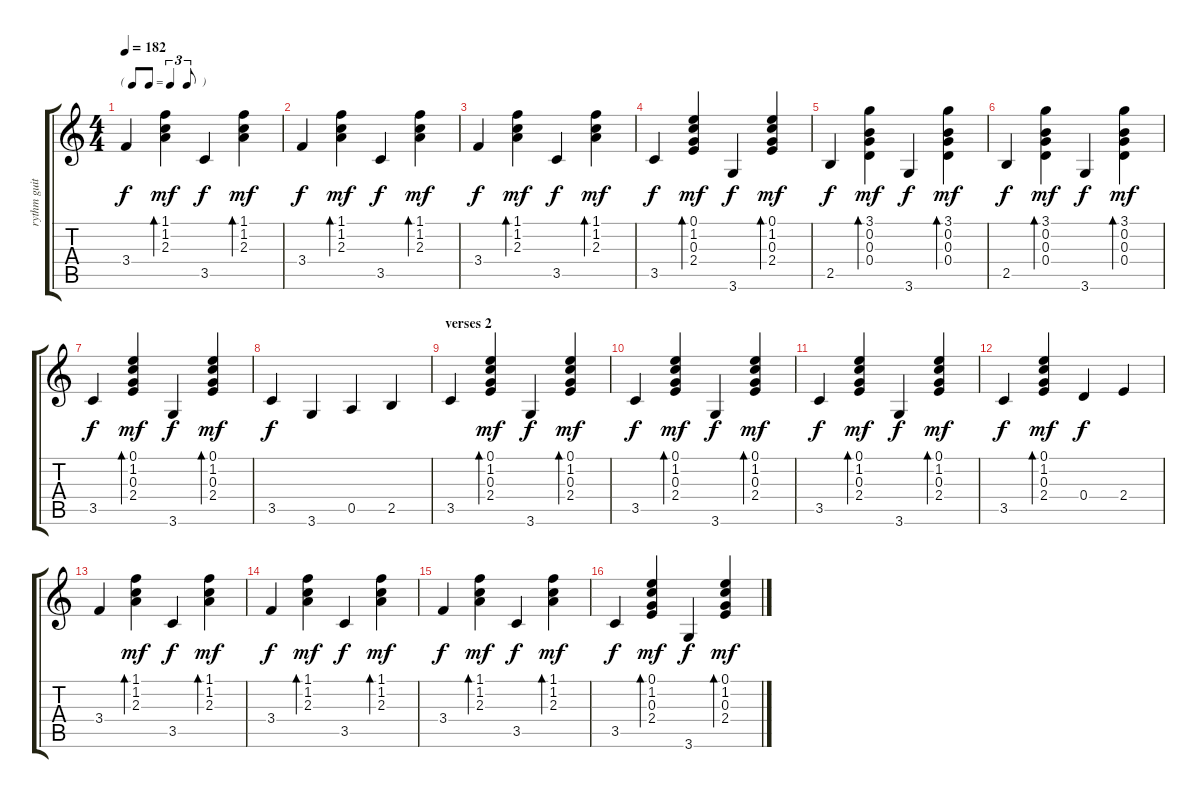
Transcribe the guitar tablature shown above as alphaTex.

\track ("rythm guitar" "rythm guit") {instrument acousticguitarsteel}
\staff {score tabs}
\tuning (E4 B3 G3 D3 A2 E2) {hide}
\ts (4 4)
\tf triplet8th
\tempo 182
\clef g2
\ks c
3.4.4{dy f} (1.1 1.2 2.3).4{bd 60 dy mf} 3.5.4{dy f} (1.1 1.2 2.3).4{bd 120 dy mf} |
3.4.4{dy f} (1.1 1.2 2.3).4{bd 60 dy mf} 3.5.4{dy f} (1.1 1.2 2.3).4{bd 120 dy mf} |
3.4.4{dy f} (1.1 1.2 2.3).4{bd 60 dy mf} 3.5.4{dy f} (1.1 1.2 2.3).4{bd 120 dy mf} |
3.5.4{dy f} (0.1 1.2 0.3 2.4).4{bd 60 dy mf} 3.6.4{dy f} (0.1 1.2 0.3 2.4).4{bd 60 dy mf} |
2.5.4{dy f} (3.1 0.2 0.3 0.4).4{bd 120 dy mf} 3.6.4{dy f} (3.1 0.2 0.3 0.4).4{bd 120 dy mf} |
2.5.4{dy f} (3.1 0.2 0.3 0.4).4{bd 120 dy mf} 3.6.4{dy f} (3.1 0.2 0.3 0.4).4{bd 120 dy mf} |
3.5.4{dy f} (0.1 1.2 0.3 2.4).4{bd 60 dy mf} 3.6.4{dy f} (0.1 1.2 0.3 2.4).4{bd 60 dy mf} |
3.5.4{dy f} 3.6.4 0.5.4 2.5.4 |
\section ("" "verses 2")
3.5.4 (0.1 1.2 0.3 2.4).4{bd 60 dy mf} 3.6.4{dy f} (0.1 1.2 0.3 2.4).4{bd 60 dy mf} |
3.5.4{dy f} (0.1 1.2 0.3 2.4).4{bd 60 dy mf} 3.6.4{dy f} (0.1 1.2 0.3 2.4).4{bd 60 dy mf} |
3.5.4{dy f} (0.1 1.2 0.3 2.4).4{bd 60 dy mf} 3.6.4{dy f} (0.1 1.2 0.3 2.4).4{bd 60 dy mf} |
3.5.4{dy f} (0.1 1.2 0.3 2.4).4{bd 60 dy mf} 0.4.4{dy f} 2.4.4 |
3.4.4 (1.1 1.2 2.3).4{bd 60 dy mf} 3.5.4{dy f} (1.1 1.2 2.3).4{bd 120 dy mf} |
3.4.4{dy f} (1.1 1.2 2.3).4{bd 60 dy mf} 3.5.4{dy f} (1.1 1.2 2.3).4{bd 120 dy mf} |
3.4.4{dy f} (1.1 1.2 2.3).4{bd 60 dy mf} 3.5.4{dy f} (1.1 1.2 2.3).4{bd 120 dy mf} |
3.5.4{dy f} (0.1 1.2 0.3 2.4).4{bd 60 dy mf} 3.6.4{dy f} (0.1 1.2 0.3 2.4).4{bd 60 dy mf}
